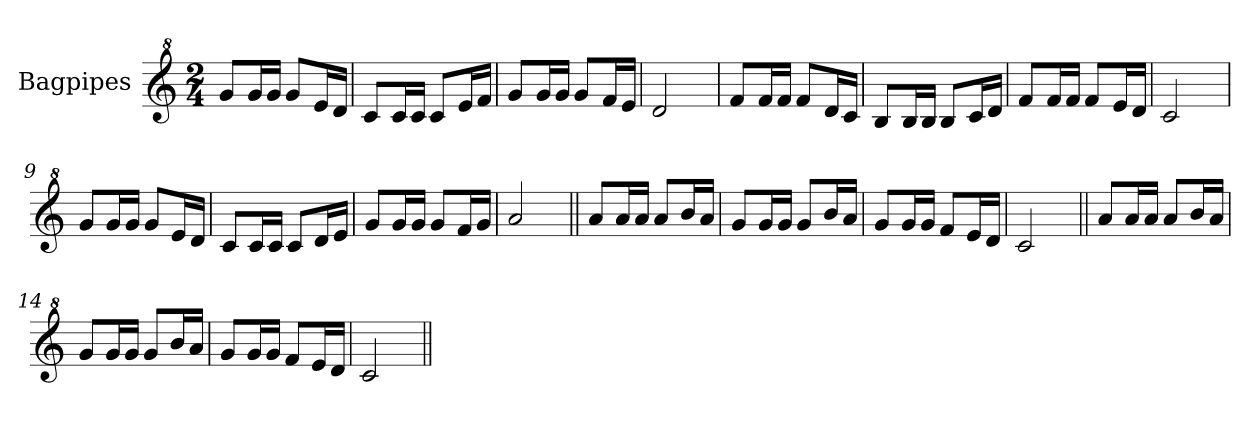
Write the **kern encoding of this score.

**kern
*part1
*staff1
*I"Bagpipes
*I'Bag
*clefG^2
*k[]
*M2/4
*MM88
=1
8gg/L
16gg/L
16gg/JJ
8gg/L
16ee/L
16dd/JJ
=2
8cc/L
16cc/L
16cc/JJ
8cc/L
16ee/L
16ff/JJ
=3
8gg/L
16gg/L
16gg/JJ
8gg/L
16ff/L
16ee/JJ
=4
2dd/
=5
8ff/L
16ff/L
16ff/JJ
8ff/L
16dd/L
16cc/JJ
=6
8b/L
16b/L
16b/JJ
8b/L
16cc/L
16dd/JJ
=7
8ff/L
16ff/L
16ff/JJ
8ff/L
16ee/L
16dd/JJ
=8
2cc/
!!LO:LB:g=z
=9
8gg/L
16gg/L
16gg/JJ
8gg/L
16ee/L
16dd/JJ
=10
8cc/L
16cc/L
16cc/JJ
8cc/L
16dd/L
16ee/JJ
=11
8gg/L
16gg/L
16gg/JJ
8gg/L
16ff/L
16gg/JJ
=12
2aa/
=13||
8aa/L
16aa/L
16aa/JJ
8aa/L
16bb/L
16aa/JJ
=14
8gg/L
16gg/L
16gg/JJ
8gg/L
16bb/L
16aa/JJ
=15
8gg/L
16gg/L
16gg/JJ
8ff/L
16ee/L
16dd/JJ
=16
2cc/
=13a||
8aa/L
16aa/L
16aa/JJ
8aa/L
16bb/L
16aa/JJ
=14a
8gg/L
16gg/L
16gg/JJ
8gg/L
16bb/L
16aa/JJ
=15a
8gg/L
16gg/L
16gg/JJ
8ff/L
16ee/L
16dd/JJ
=16a
2cc/
=||
*-
